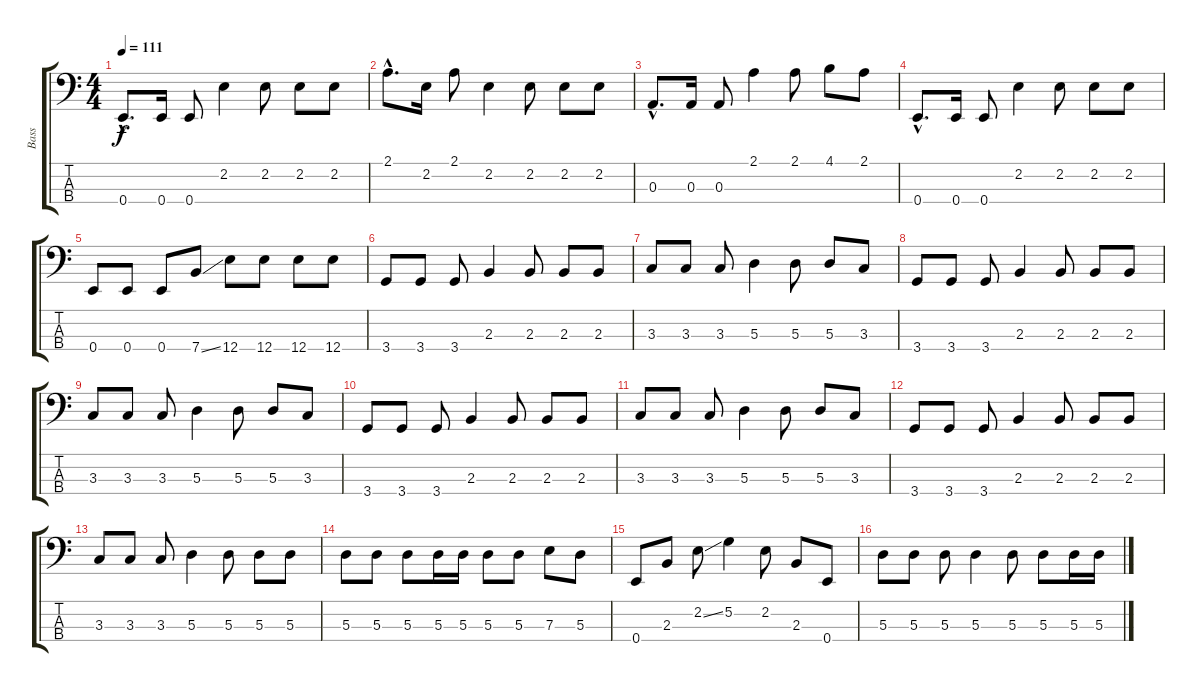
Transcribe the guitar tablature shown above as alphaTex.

\track ("Bass" "Bass") {instrument electricbassfinger}
\staff {score tabs}
\tuning (G2 D2 A1 E1) {hide}
\ts (4 4)
\tempo 111
\clef f4
\ks c
0.4{hac}.8{d dy f} 0.4.16 0.4.8 2.2.4 2.2.8 2.2.8 2.2.8 |
2.1{hac}.8{d} 2.2.16 2.1.8 2.2.4 2.2.8 2.2.8 2.2.8 |
0.3{hac}.8{d} 0.3.16 0.3.8 2.1.4 2.1.8 4.1.8 2.1.8 |
0.4{hac}.8{d} 0.4.16 0.4.8 2.2.4 2.2.8 2.2.8 2.2.8 |
0.4.8 0.4.8 0.4.8 7.4{ss}.8 12.4.8 12.4.8 12.4.8 12.4.8 |
3.4.8 3.4.8 3.4.8 2.3.4 2.3.8 2.3.8 2.3.8 |
3.3.8 3.3.8 3.3.8 5.3.4 5.3.8 5.3.8 3.3.8 |
3.4.8 3.4.8 3.4.8 2.3.4 2.3.8 2.3.8 2.3.8 |
3.3.8 3.3.8 3.3.8 5.3.4 5.3.8 5.3.8 3.3.8 |
3.4.8 3.4.8 3.4.8 2.3.4 2.3.8 2.3.8 2.3.8 |
3.3.8 3.3.8 3.3.8 5.3.4 5.3.8 5.3.8 3.3.8 |
3.4.8 3.4.8 3.4.8 2.3.4 2.3.8 2.3.8 2.3.8 |
3.3.8 3.3.8 3.3.8 5.3.4 5.3.8 5.3.8 5.3.8 |
5.3.8 5.3.8 5.3.8 5.3.16 5.3.16 5.3.8 5.3.8 7.3.8 5.3.8 |
0.4.8 2.3.8 2.2{ss}.8 5.2.4 2.2.8 2.3.8 0.4.8 |
5.3.8 5.3.8 5.3.8 5.3.4 5.3.8 5.3.8 5.3.16 5.3.16
